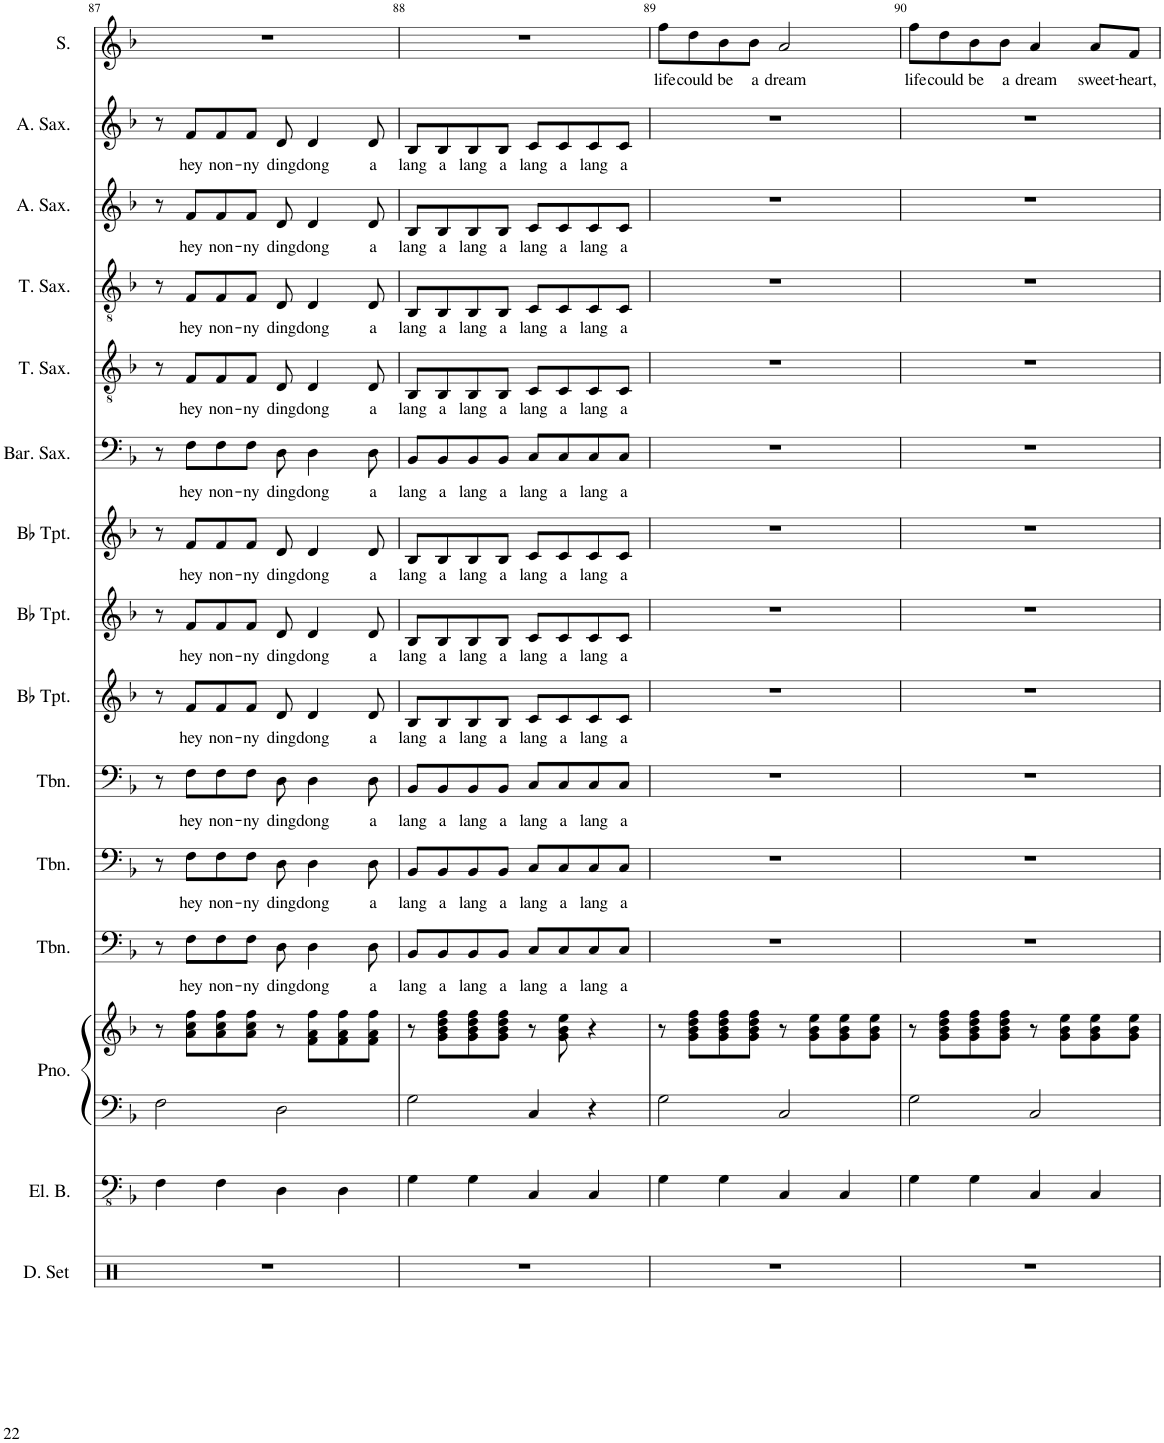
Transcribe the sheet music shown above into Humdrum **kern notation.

**kern	**kern	**kern	**kern	**kern	**text	**kern	**text	**kern	**text	**kern	**text	**kern	**text	**kern	**text	**kern	**text	**kern	**text	**kern	**text	**kern	**text	**kern	**text	**kern	**text
*part15	*part14	*part13	*part13	*part12	*part12	*part11	*part11	*part10	*part10	*part9	*part9	*part8	*part8	*part7	*part7	*part6	*part6	*part5	*part5	*part4	*part4	*part3	*part3	*part2	*part2	*part1	*part1
*staff16	*staff15	*staff14	*staff13	*staff12	*staff12	*staff11	*staff11	*staff10	*staff10	*staff9	*staff9	*staff8	*staff8	*staff7	*staff7	*staff6	*staff6	*staff5	*staff5	*staff4	*staff4	*staff3	*staff3	*staff2	*staff2	*staff1	*staff1
*I"Drumset	*I"Electric Bass	*I"Piano	*	*I"Trombone	*	*I"Trombone	*	*I"Trombone	*	*I"Bb Trumpet	*	*I"Bb Trumpet	*	*I"Bb Trumpet	*	*I"Baritone Saxophone	*	*I"Tenor Saxophone	*	*I"Tenor Saxophone	*	*I"Alto Saxophone	*	*I"Alto Saxophone	*	*I"Soprano	*
*I'D. Set	*I'El. B.	*I'Pno.	*	*I'Tbn.	*	*I'Tbn.	*	*I'Tbn.	*	*I'Bb Tpt.	*	*I'Bb Tpt.	*	*I'Bb Tpt.	*	*I'Bar. Sax.	*	*I'T. Sax.	*	*I'T. Sax.	*	*I'A. Sax.	*	*I'A. Sax.	*	*I'S.	*
!!LO:PB:g=z
*clefX	*clefFv4	*clefF4	*clefG2	*clefF4	*	*clefF4	*	*clefF4	*	*clefG2	*	*clefG2	*	*clefG2	*	*clefF4	*	*clefGv2	*	*clefGv2	*	*clefG2	*	*clefG2	*	*clefG2	*
*	*	*	*	*	*	*	*	*	*	*ITrd1c2	*	*ITrd1c2	*	*ITrd1c2	*	*ITrd12c21	*	*ITrd8c14	*	*ITrd8c14	*	*ITrd5c9	*	*ITrd5c9	*	*	*
*k[]	*k[b-]	*k[b-]	*k[b-]	*k[b-]	*	*k[b-]	*	*k[b-]	*	*k[b-]	*	*k[b-]	*	*k[b-]	*	*k[b-]	*	*k[b-]	*	*k[b-]	*	*k[b-]	*	*k[b-]	*	*k[b-]	*
*M4/4	*M4/4	*M4/4	*M4/4	*M4/4	*	*M4/4	*	*M4/4	*	*M4/4	*	*M4/4	*	*M4/4	*	*M4/4	*	*M4/4	*	*M4/4	*	*M4/4	*	*M4/4	*	*M4/4	*
*met(c)	*met(c)	*met(c)	*met(c)	*met(c)	*	*met(c)	*	*met(c)	*	*met(c)	*	*met(c)	*	*met(c)	*	*met(c)	*	*met(c)	*	*met(c)	*	*met(c)	*	*met(c)	*	*met(c)	*
=87	=87	=87	=87	=87	=87	=87	=87	=87	=87	=87	=87	=87	=87	=87	=87	=87	=87	=87	=87	=87	=87	=87	=87	=87	=87	=87	=87
1r	4FF\	2F\	8r	8r	.	8r	.	8r	.	8r	.	8r	.	8r	.	8r	.	8r	.	8r	.	8r	.	8r	.	1r	.
!	!	!	!	!	!LO:LY:b	!	!LO:LY:b	!	!LO:LY:b	!	!LO:LY:b	!	!LO:LY:b	!	!LO:LY:b	!	!LO:LY:b	!	!LO:LY:b	!	!LO:LY:b	!	!LO:LY:b	!	!LO:LY:b	!	!
.	.	.	8a\ 8cc\ 8ff\L	8F\L	hey	8F\L	hey	8F\L	hey	8f/L	hey	8f/L	hey	8f/L	hey	8F\L	hey	8F/L	hey	8F/L	hey	8f/L	hey	8f/L	hey	.	.
!	!	!	!	!	!LO:LY:b	!	!LO:LY:b	!	!LO:LY:b	!	!LO:LY:b	!	!LO:LY:b	!	!LO:LY:b	!	!LO:LY:b	!	!LO:LY:b	!	!LO:LY:b	!	!LO:LY:b	!	!LO:LY:b	!	!
.	4FF\	.	8a\ 8cc\ 8ff\	8F\	non-	8F\	non-	8F\	non-	8f/	non-	8f/	non-	8f/	non-	8F\	non-	8F/	non-	8F/	non-	8f/	non-	8f/	non-	.	.
!	!	!	!	!	!LO:LY:b	!	!LO:LY:b	!	!LO:LY:b	!	!LO:LY:b	!	!LO:LY:b	!	!LO:LY:b	!	!LO:LY:b	!	!LO:LY:b	!	!LO:LY:b	!	!LO:LY:b	!	!LO:LY:b	!	!
.	.	.	8a\ 8cc\ 8ff\J	8F\J	-ny	8F\J	-ny	8F\J	-ny	8f/J	-ny	8f/J	-ny	8f/J	-ny	8F\J	-ny	8F/J	-ny	8F/J	-ny	8f/J	-ny	8f/J	-ny	.	.
!	!	!	!	!	!LO:LY:b	!	!LO:LY:b	!	!LO:LY:b	!	!LO:LY:b	!	!LO:LY:b	!	!LO:LY:b	!	!LO:LY:b	!	!LO:LY:b	!	!LO:LY:b	!	!LO:LY:b	!	!LO:LY:b	!	!
.	4DD\	2D\	8r	8D\	ding	8D\	ding	8D\	ding	8d/	ding	8d/	ding	8d/	ding	8D\	ding	8D/	ding	8D/	ding	8d/	ding	8d/	ding	.	.
!	!	!	!	!	!LO:LY:b	!	!LO:LY:b	!	!LO:LY:b	!	!LO:LY:b	!	!LO:LY:b	!	!LO:LY:b	!	!LO:LY:b	!	!LO:LY:b	!	!LO:LY:b	!	!LO:LY:b	!	!LO:LY:b	!	!
.	.	.	8f\ 8a\ 8ff\L	4D\	dong	4D\	dong	4D\	dong	4d/	dong	4d/	dong	4d/	dong	4D\	dong	4D/	dong	4D/	dong	4d/	dong	4d/	dong	.	.
.	4DD\	.	8f\ 8a\ 8ff\	.	.	.	.	.	.	.	.	.	.	.	.	.	.	.	.	.	.	.	.	.	.	.	.
!	!	!	!	!	!LO:LY:b	!	!LO:LY:b	!	!LO:LY:b	!	!LO:LY:b	!	!LO:LY:b	!	!LO:LY:b	!	!LO:LY:b	!	!LO:LY:b	!	!LO:LY:b	!	!LO:LY:b	!	!LO:LY:b	!	!
.	.	.	8f\ 8a\ 8ff\J	8D\	a	8D\	a	8D\	a	8d/	a	8d/	a	8d/	a	8D\	a	8D/	a	8D/	a	8d/	a	8d/	a	.	.
=88	=88	=88	=88	=88	=88	=88	=88	=88	=88	=88	=88	=88	=88	=88	=88	=88	=88	=88	=88	=88	=88	=88	=88	=88	=88	=88	=88
!	!	!	!	!	!LO:LY:b	!	!LO:LY:b	!	!LO:LY:b	!	!LO:LY:b	!	!LO:LY:b	!	!LO:LY:b	!	!LO:LY:b	!	!LO:LY:b	!	!LO:LY:b	!	!LO:LY:b	!	!LO:LY:b	!	!
1r	4GG\	2G\	8r	8BB-/L	lang	8BB-/L	lang	8BB-/L	lang	8B-/L	lang	8B-/L	lang	8B-/L	lang	8BB-/L	lang	8BB-/L	lang	8BB-/L	lang	8B-/L	lang	8B-/L	lang	1r	.
!	!	!	!	!	!LO:LY:b	!	!LO:LY:b	!	!LO:LY:b	!	!LO:LY:b	!	!LO:LY:b	!	!LO:LY:b	!	!LO:LY:b	!	!LO:LY:b	!	!LO:LY:b	!	!LO:LY:b	!	!LO:LY:b	!	!
.	.	.	8g\ 8b-\ 8dd\ 8ff\L	8BB-/	a	8BB-/	a	8BB-/	a	8B-/	a	8B-/	a	8B-/	a	8BB-/	a	8BB-/	a	8BB-/	a	8B-/	a	8B-/	a	.	.
!	!	!	!	!	!LO:LY:b	!	!LO:LY:b	!	!LO:LY:b	!	!LO:LY:b	!	!LO:LY:b	!	!LO:LY:b	!	!LO:LY:b	!	!LO:LY:b	!	!LO:LY:b	!	!LO:LY:b	!	!LO:LY:b	!	!
.	4GG\	.	8g\ 8b-\ 8dd\ 8ff\	8BB-/	lang	8BB-/	lang	8BB-/	lang	8B-/	lang	8B-/	lang	8B-/	lang	8BB-/	lang	8BB-/	lang	8BB-/	lang	8B-/	lang	8B-/	lang	.	.
!	!	!	!	!	!LO:LY:b	!	!LO:LY:b	!	!LO:LY:b	!	!LO:LY:b	!	!LO:LY:b	!	!LO:LY:b	!	!LO:LY:b	!	!LO:LY:b	!	!LO:LY:b	!	!LO:LY:b	!	!LO:LY:b	!	!
.	.	.	8g\ 8b-\ 8dd\ 8ff\J	8BB-/J	a	8BB-/J	a	8BB-/J	a	8B-/J	a	8B-/J	a	8B-/J	a	8BB-/J	a	8BB-/J	a	8BB-/J	a	8B-/J	a	8B-/J	a	.	.
!	!	!	!	!	!LO:LY:b	!	!LO:LY:b	!	!LO:LY:b	!	!LO:LY:b	!	!LO:LY:b	!	!LO:LY:b	!	!LO:LY:b	!	!LO:LY:b	!	!LO:LY:b	!	!LO:LY:b	!	!LO:LY:b	!	!
.	4CC/	4C/	8r	8C/L	lang	8C/L	lang	8C/L	lang	8c/L	lang	8c/L	lang	8c/L	lang	8C/L	lang	8C/L	lang	8C/L	lang	8c/L	lang	8c/L	lang	.	.
!	!	!	!	!	!LO:LY:b	!	!LO:LY:b	!	!LO:LY:b	!	!LO:LY:b	!	!LO:LY:b	!	!LO:LY:b	!	!LO:LY:b	!	!LO:LY:b	!	!LO:LY:b	!	!LO:LY:b	!	!LO:LY:b	!	!
.	.	.	8g\ 8b-\ 8ee\	8C/	a	8C/	a	8C/	a	8c/	a	8c/	a	8c/	a	8C/	a	8C/	a	8C/	a	8c/	a	8c/	a	.	.
!	!	!	!	!	!LO:LY:b	!	!LO:LY:b	!	!LO:LY:b	!	!LO:LY:b	!	!LO:LY:b	!	!LO:LY:b	!	!LO:LY:b	!	!LO:LY:b	!	!LO:LY:b	!	!LO:LY:b	!	!LO:LY:b	!	!
.	4CC/	4r	4r	8C/	lang	8C/	lang	8C/	lang	8c/	lang	8c/	lang	8c/	lang	8C/	lang	8C/	lang	8C/	lang	8c/	lang	8c/	lang	.	.
!	!	!	!	!	!LO:LY:b	!	!LO:LY:b	!	!LO:LY:b	!	!LO:LY:b	!	!LO:LY:b	!	!LO:LY:b	!	!LO:LY:b	!	!LO:LY:b	!	!LO:LY:b	!	!LO:LY:b	!	!LO:LY:b	!	!
.	.	.	.	8C/J	a	8C/J	a	8C/J	a	8c/J	a	8c/J	a	8c/J	a	8C/J	a	8C/J	a	8C/J	a	8c/J	a	8c/J	a	.	.
=89	=89	=89	=89	=89	=89	=89	=89	=89	=89	=89	=89	=89	=89	=89	=89	=89	=89	=89	=89	=89	=89	=89	=89	=89	=89	=89	=89
!	!	!	!	!	!	!	!	!	!	!	!	!	!	!	!	!	!	!	!	!	!	!	!	!	!	!	!LO:LY:b
1r	4GG\	2G\	8r	1r	.	1r	.	1r	.	1r	.	1r	.	1r	.	1r	.	1r	.	1r	.	1r	.	1r	.	8ff\L	life
!	!	!	!	!	!	!	!	!	!	!	!	!	!	!	!	!	!	!	!	!	!	!	!	!	!	!	!LO:LY:b
.	.	.	8g\ 8b-\ 8dd\ 8ff\L	.	.	.	.	.	.	.	.	.	.	.	.	.	.	.	.	.	.	.	.	.	.	8dd\	could
!	!	!	!	!	!	!	!	!	!	!	!	!	!	!	!	!	!	!	!	!	!	!	!	!	!	!	!LO:LY:b
.	4GG\	.	8g\ 8b-\ 8dd\ 8ff\	.	.	.	.	.	.	.	.	.	.	.	.	.	.	.	.	.	.	.	.	.	.	8b-\	be
!	!	!	!	!	!	!	!	!	!	!	!	!	!	!	!	!	!	!	!	!	!	!	!	!	!	!	!LO:LY:b
.	.	.	8g\ 8b-\ 8dd\ 8ff\J	.	.	.	.	.	.	.	.	.	.	.	.	.	.	.	.	.	.	.	.	.	.	8b-\J	a
!	!	!	!	!	!	!	!	!	!	!	!	!	!	!	!	!	!	!	!	!	!	!	!	!	!	!	!LO:LY:b
.	4CC/	2C/	8r	.	.	.	.	.	.	.	.	.	.	.	.	.	.	.	.	.	.	.	.	.	.	2a/	dream
.	.	.	8g\ 8b-\ 8ee\L	.	.	.	.	.	.	.	.	.	.	.	.	.	.	.	.	.	.	.	.	.	.	.	.
.	4CC/	.	8g\ 8b-\ 8ee\	.	.	.	.	.	.	.	.	.	.	.	.	.	.	.	.	.	.	.	.	.	.	.	.
.	.	.	8g\ 8b-\ 8ee\J	.	.	.	.	.	.	.	.	.	.	.	.	.	.	.	.	.	.	.	.	.	.	.	.
=90	=90	=90	=90	=90	=90	=90	=90	=90	=90	=90	=90	=90	=90	=90	=90	=90	=90	=90	=90	=90	=90	=90	=90	=90	=90	=90	=90
!	!	!	!	!	!	!	!	!	!	!	!	!	!	!	!	!	!	!	!	!	!	!	!	!	!	!	!LO:LY:b
1r	4GG\	2G\	8r	1r	.	1r	.	1r	.	1r	.	1r	.	1r	.	1r	.	1r	.	1r	.	1r	.	1r	.	8ff\L	life
!	!	!	!	!	!	!	!	!	!	!	!	!	!	!	!	!	!	!	!	!	!	!	!	!	!	!	!LO:LY:b
.	.	.	8g\ 8b-\ 8dd\ 8ff\L	.	.	.	.	.	.	.	.	.	.	.	.	.	.	.	.	.	.	.	.	.	.	8dd\	could
!	!	!	!	!	!	!	!	!	!	!	!	!	!	!	!	!	!	!	!	!	!	!	!	!	!	!	!LO:LY:b
.	4GG\	.	8g\ 8b-\ 8dd\ 8ff\	.	.	.	.	.	.	.	.	.	.	.	.	.	.	.	.	.	.	.	.	.	.	8b-\	be
!	!	!	!	!	!	!	!	!	!	!	!	!	!	!	!	!	!	!	!	!	!	!	!	!	!	!	!LO:LY:b
.	.	.	8g\ 8b-\ 8dd\ 8ff\J	.	.	.	.	.	.	.	.	.	.	.	.	.	.	.	.	.	.	.	.	.	.	8b-\J	a
!	!	!	!	!	!	!	!	!	!	!	!	!	!	!	!	!	!	!	!	!	!	!	!	!	!	!	!LO:LY:b
.	4CC/	2C/	8r	.	.	.	.	.	.	.	.	.	.	.	.	.	.	.	.	.	.	.	.	.	.	4a/	dream
.	.	.	8g\ 8b-\ 8ee\L	.	.	.	.	.	.	.	.	.	.	.	.	.	.	.	.	.	.	.	.	.	.	.	.
!	!	!	!	!	!	!	!	!	!	!	!	!	!	!	!	!	!	!	!	!	!	!	!	!	!	!	!LO:LY:b
.	4CC/	.	8g\ 8b-\ 8ee\	.	.	.	.	.	.	.	.	.	.	.	.	.	.	.	.	.	.	.	.	.	.	8a/L	sweet-
!	!	!	!	!	!	!	!	!	!	!	!	!	!	!	!	!	!	!	!	!	!	!	!	!	!	!	!LO:LY:b
.	.	.	8g\ 8b-\ 8ee\J	.	.	.	.	.	.	.	.	.	.	.	.	.	.	.	.	.	.	.	.	.	.	8f/J	-heart,
=	=	=	=	=	=	=	=	=	=	=	=	=	=	=	=	=	=	=	=	=	=	=	=	=	=	=	=
*-	*-	*-	*-	*-	*-	*-	*-	*-	*-	*-	*-	*-	*-	*-	*-	*-	*-	*-	*-	*-	*-	*-	*-	*-	*-	*-	*-
